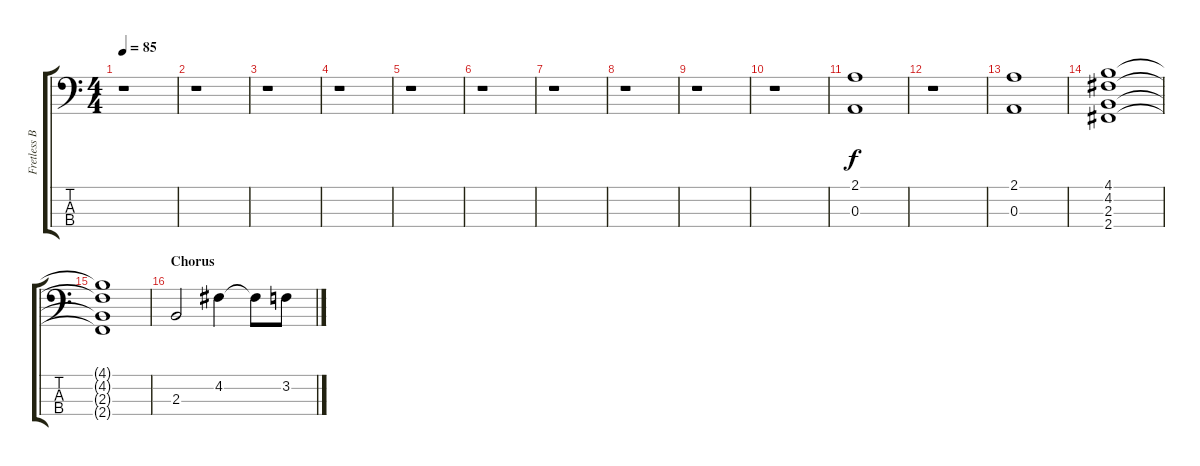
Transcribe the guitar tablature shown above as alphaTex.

\track ("Fretless Bass" "Fretless B") {instrument fretlessbass}
\staff {score tabs}
\tuning (G2 D2 A1 E1) {hide}
\ts (4 4)
\tempo 85
\clef f4
\ks c
r.1{dy f} |
r.1 |
r.1 |
r.1 |
r.1 |
r.1 |
r.1 |
r.1 |
r.1 |
r.1 |
(2.1 0.3).1 |
r.1 |
(2.1 0.3).1 |
(4.1 4.2 2.3 2.4).1 |
(4.1{t} 4.2{t} 2.3{t} 2.4{t}).1 |
\section ("" "Chorus")
2.3.2 4.2.4 4.2{t}.8 3.2.8
